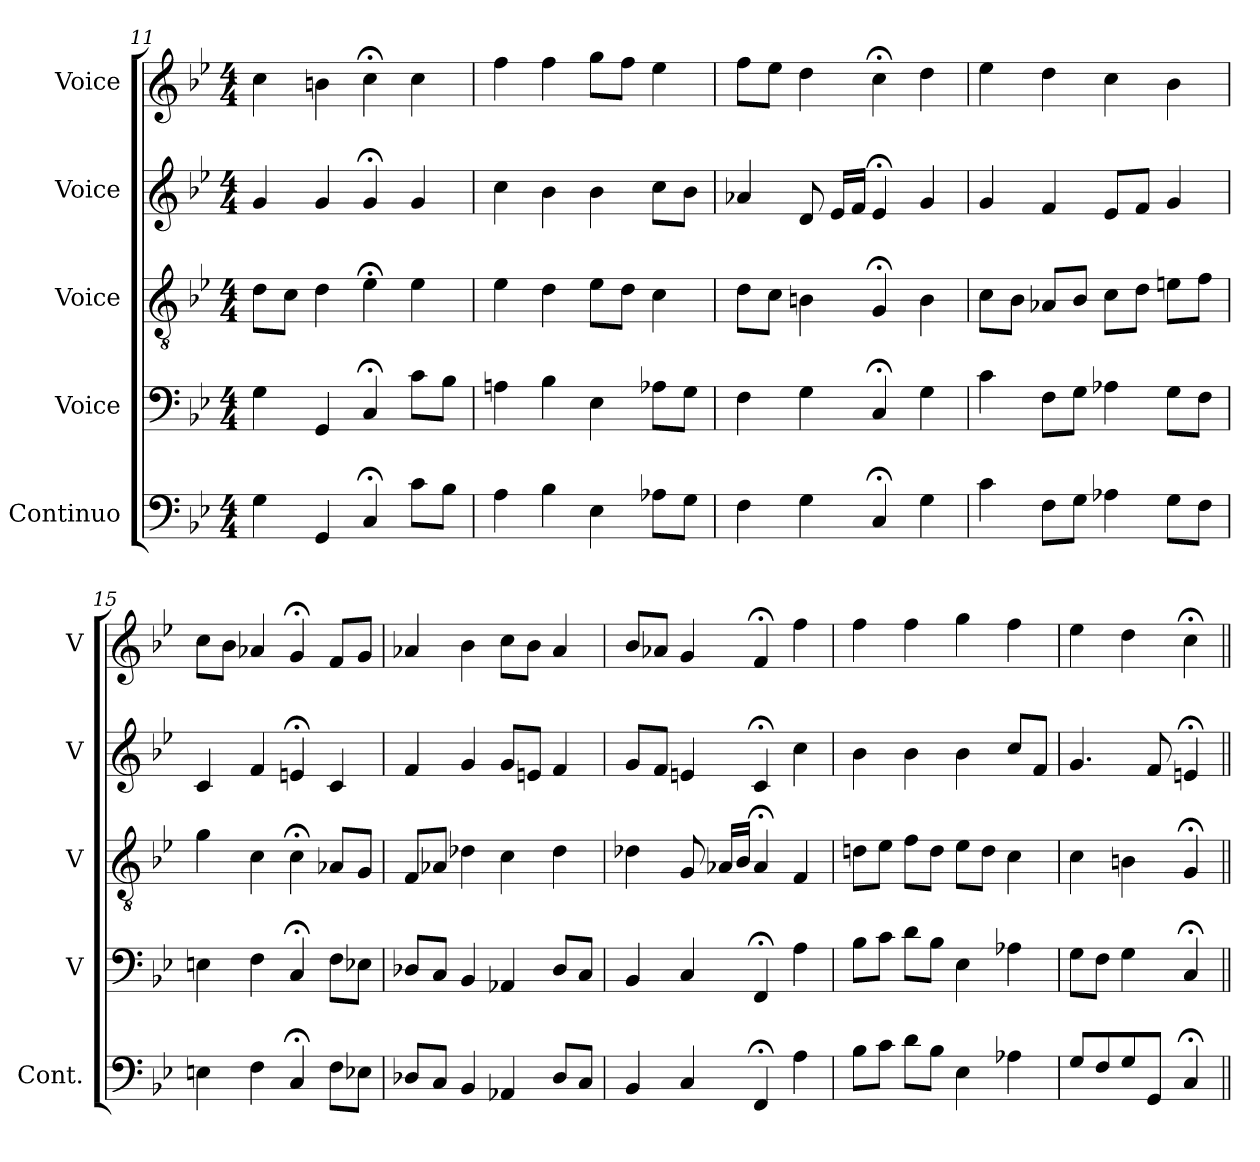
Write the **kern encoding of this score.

**kern	**kern	**kern	**kern	**kern
*part5	*part4	*part3	*part2	*part1
*staff5	*staff4	*staff3	*staff2	*staff1
*I"Continuo	*I"Voice	*I"Voice	*I"Voice	*I"Voice
*I'Cont.	*I'V	*I'V	*I'V	*I'V
*clefF4	*clefF4	*clefGv2	*clefG2	*clefG2
*k[b-e-]	*k[b-e-]	*k[b-e-]	*k[b-e-]	*k[b-e-]
*M4/4	*M4/4	*M4/4	*M4/4	*M4/4
=11	=11	=11	=11	=11
4G	4G	8dL	4g	4cc
.	.	8cJ	.	.
4GG	4GG	4d	4g	4bn
4C;<	4C;<	4e-;<	4g;<	4cc;<
8cL	8cL	4e-	4g	4cc
8B-J	8B-J	.	.	.
=12	=12	=12	=12	=12
4A	4An	4e-	4cc	4ff
4B-	4B-	4d	4b-	4ff
4E-	4E-	8e-L	4b-	8ggL
.	.	8dJ	.	8ffJ
8A-XL	8A-XL	4c	8ccL	4ee-
8GJ	8GJ	.	8b-J	.
=13	=13	=13	=13	=13
4F	4F	8dL	4a-X	8ffL
.	.	8cJ	.	8ee-J
4G	4G	4Bn	8d	4dd
.	.	.	16e-LL	.
.	.	.	16fJJ	.
4C;<	4C;<	4G;<	4e-;<	4cc;<
4G	4G	4B	4g	4dd
=14	=14	=14	=14	=14
4c	4c	8cL	4g	4ee-
.	.	8B-J	.	.
8FL	8FL	8A-XL	4f	4dd
8GJ	8GJ	8B-J	.	.
4A-X	4A-X	8cL	8e-L	4cc
.	.	8dJ	8fJ	.
8GL	8GL	8enL	4g	4b-
8FJ	8FJ	8fJ	.	.
=15	=15	=15	=15	=15
4En	4En	4g	4c	8ccL
.	.	.	.	8b-J
4F	4F	4c	4f	4a-X
4C;<	4C;<	4c;<	4en;<	4g;<
8FL	8FL	8A-XL	4c	8fL
8E-XJ	8E-XJ	8GJ	.	8gJ
=16	=16	=16	=16	=16
8D-XL	8D-XL	8FL	4f	4a-X
8CJ	8CJ	8A-XJ	.	.
4BB-	4BB-	4d-X	4g	4b-
4AA-X	4AA-X	4c	8gL	8ccL
.	.	.	8enJ	8b-J
8D-L	8D-L	4d-	4f	4a-
8CJ	8CJ	.	.	.
=17	=17	=17	=17	=17
4BB-	4BB-	4d-X	8gL	8b-L
.	.	.	8fJ	8a-XJ
4C	4C	8G	4en	4g
.	.	16A-XLL	.	.
.	.	16B-JJ	.	.
4FF;<	4FF;<	4A-;<	4c;<	4f;<
4A	4A	4F	4cc	4ff
=18	=18	=18	=18	=18
8B-L	8B-L	8dnL	4b-	4ff
8cJ	8cJ	8e-J	.	.
8dL	8dL	8fL	4b-	4ff
8B-J	8B-J	8dJ	.	.
4E-	4E-	8e-L	4b-	4gg
.	.	8dJ	.	.
4A-X	4A-X	4c	8ccL	4ff
.	.	.	8fJ	.
=19	=19	=19	=19	=19
8GL	8GL	4c	4.g	4ee-
8F	8FJ	.	.	.
8G	4G	4Bn	.	4dd
8GGJ	.	.	8f	.
4C;<	4C;<	4G;<	4en;<	4cc;<
=||	=||	=||	=||	=||
*-	*-	*-	*-	*-
